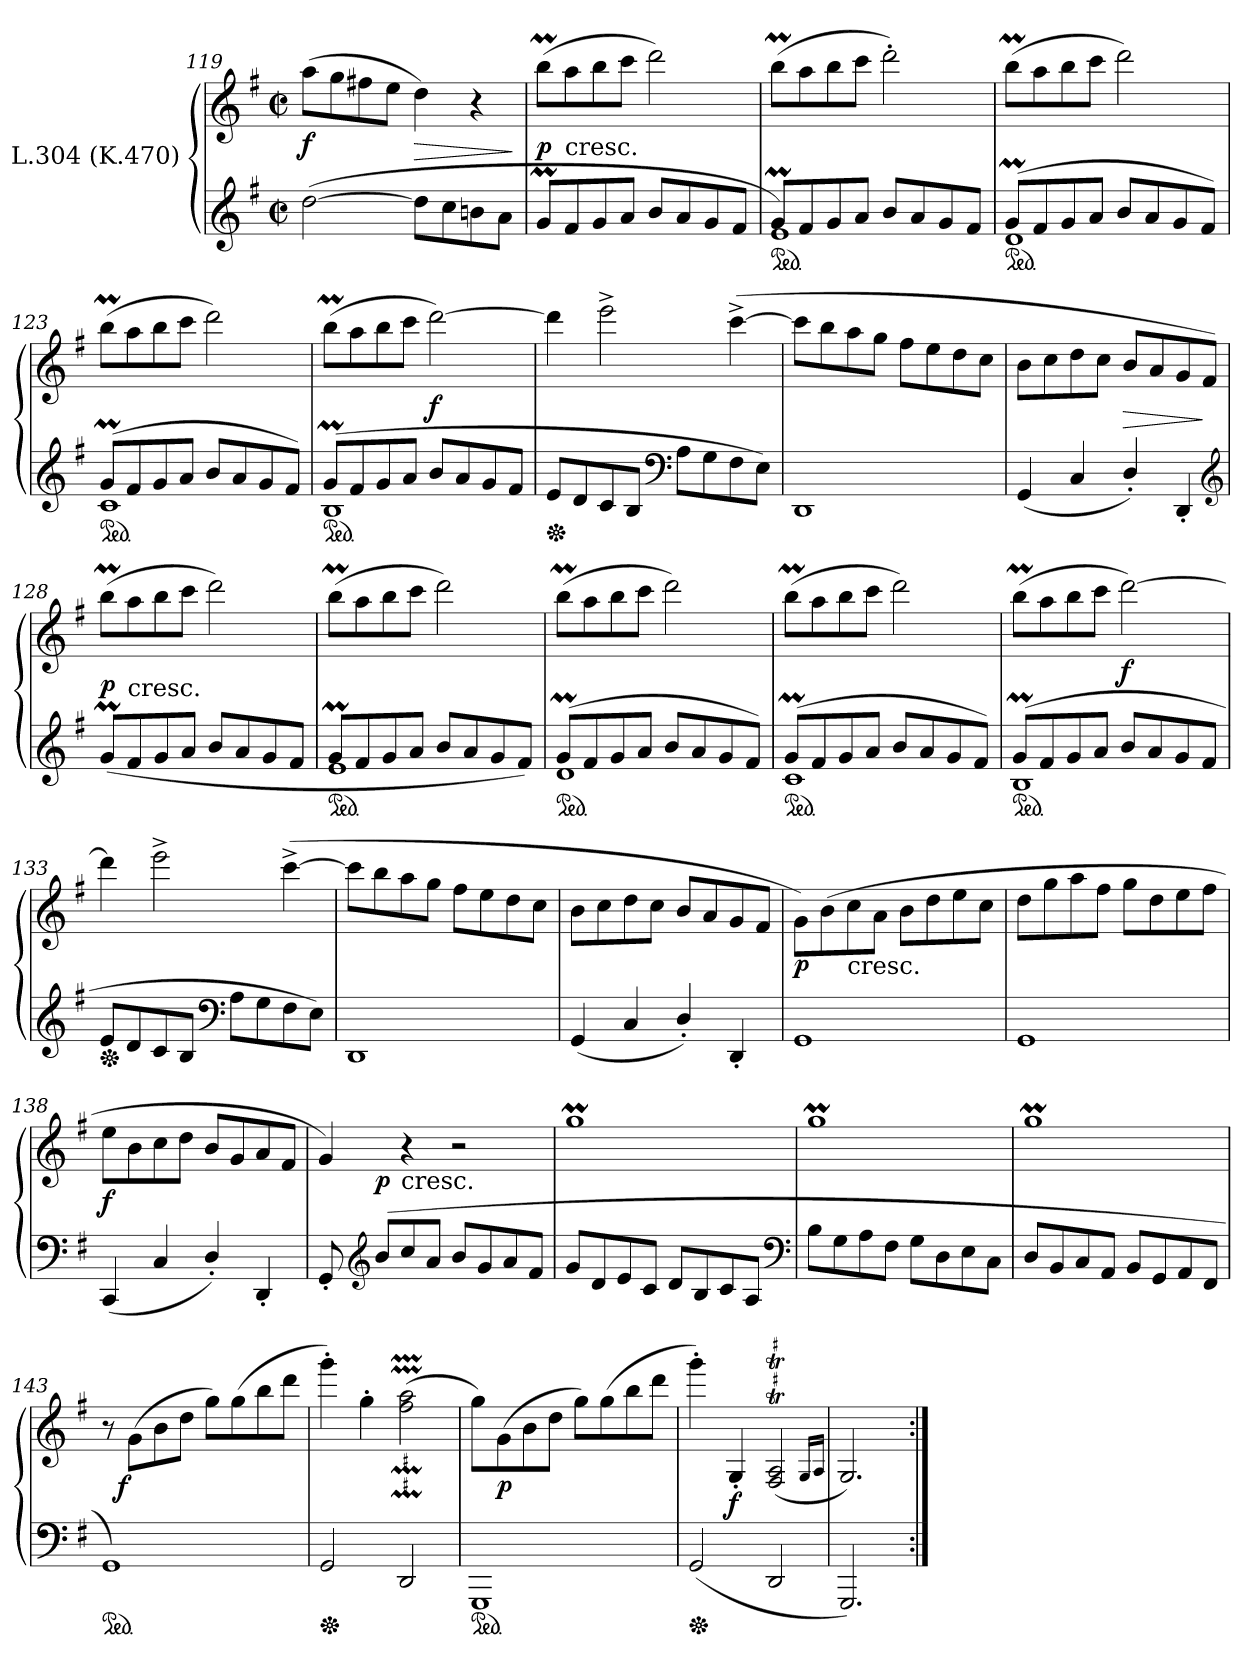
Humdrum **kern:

**kern	**kern	**dynam
*part1	*part1	*part1
*staff2	*staff1	*staff1/2
*I"L.304 (K.470)	*	*
*clefG2	*clefG2	*
*k[f#]	*k[f#]	*
*G:	*G:	*
*M2/2	*M2/2	*
*met(c|)	*met(c|)	*
=119	=119	=119
(<[2dd	(8aaL	f
.	8gg	.
.	8ff#X	.
.	8eeJ	.
8ddL]	4dd)	>
8cc	.	.
8bn	4r	.
8aJ	.	.
.	.	]
=120	=120	=120
8gML	(8bbmL	p
!	!LO:TX:c:t=cresc.	!
8f#	8aa	.
8g	8bb	.
8aJ	8cccJ	.
8bL	2ddd)	.
8a	.	.
8g	.	.
8f#J	.	.
=121	=121	=121
*^	*	*
*ped	*	*	*
8gML	1e)	(8bbmL	.
8f#	.	8aa	.
8g	.	8bb	.
8aJ	.	8cccJ	.
8bL	.	2ddd')	.
8a	.	.	.
8g	.	.	.
8f#J	.	.	.
!!LO:LB:g=z
=122	=122	=122	=122
*ped	*	*	*
(8gML	1d	(8bbmL	.
8f#	.	8aa	.
8g	.	8bb	.
8aJ	.	8cccJ	.
8bL	.	2ddd)	.
8a	.	.	.
8g	.	.	.
8f#J)	.	.	.
=123	=123	=123	=123
*ped	*	*	*
(8gML	1c	(8bbmL	.
8f#	.	8aa	.
8g	.	8bb	.
8aJ	.	8cccJ	.
8bL	.	2ddd)	.
8a	.	.	.
8g	.	.	.
8f#J)	.	.	.
=124	=124	=124	=124
*ped	*	*	*
(8gML	1B	(8bbmL	.
8f#	.	8aa	.
8g	.	8bb	.
8aJ	.	8cccJ	.
8bL	.	[2ddd)	f
8a	.	.	.
8g	.	.	.
8f#J	.	.	.
*v	*v	*	*
=125	=125	=125
*Xped	*	*
8eL	4ddd]	.
8d	.	.
8c	2eee^	.
8BJ	.	.
*clefF4	*	*
8AL	.	.
8G	.	.
8F#	([4ccc^	.
8EJ)	.	.
!!LO:LB:g=z
=126	=126	=126
1DD	8cccL]	.
.	8bb	.
.	8aa	.
.	8ggJ	.
.	8ff#L	.
.	8ee	.
.	8dd	.
.	8ccJ	.
=127	=127	=127
(4GG	8bL	.
.	8cc	.
4C	8dd	.
.	8ccJ	.
4D'/)	8bL	>
.	8a	.
4DD'	8g	.
.	8f#J)	]
*clefG2	*	*
=128	=128	=128
(8gML	(8bbmL	p
!	!LO:TX:c:t=cresc.	!
8f#	8aa	.
8g	8bb	.
8aJ	8cccJ	.
8bL	2ddd)	.
8a	.	.
8g	.	.
8f#J	.	.
=129	=129	=129
*^	*	*
*ped	*	*	*
(8gML	1e)	(8bbmL	.
8f#	.	8aa	.
8g	.	8bb	.
8aJ	.	8cccJ	.
8bL	.	2ddd)	.
8a	.	.	.
8g	.	.	.
8f#J)	.	.	.
!!LO:LB:g=z
=130	=130	=130	=130
*ped	*	*	*
(8gML	1d	(8bbmL	.
8f#	.	8aa	.
8g	.	8bb	.
8aJ	.	8cccJ	.
8bL	.	2ddd)	.
8a	.	.	.
8g	.	.	.
8f#J)	.	.	.
=131	=131	=131	=131
*ped	*	*	*
(8gML	1c	(8bbmL	.
8f#	.	8aa	.
8g	.	8bb	.
8aJ	.	8cccJ	.
8bL	.	2ddd)	.
8a	.	.	.
8g	.	.	.
8f#J)	.	.	.
=132	=132	=132	=132
*ped	*	*	*
(8gML	1B	(8bbmL	.
8f#	.	8aa	.
8g	.	8bb	.
8aJ	.	8cccJ	.
8bL	.	[2ddd)	f
8a	.	.	.
8g	.	.	.
8f#J	.	.	.
*v	*v	*	*
=133	=133	=133
*Xped	*	*
8eL	4ddd]	.
8d	.	.
8c	2eee^	.
8BJ	.	.
*clefF4	*	*
8AL	.	.
8G	.	.
8F#	([4ccc^	.
8EJ)	.	.
!!LO:LB:g=z
=134	=134	=134
1DD	8cccL]	.
.	8bb	.
.	8aa	.
.	8ggJ	.
.	8ff#L	.
.	8ee	.
.	8dd	.
.	8ccJ	.
=135	=135	=135
(4GG	8bL	.
.	8cc	.
4C	8dd	.
.	8ccJ	.
4D'/)	8bL	.
.	8a	.
4DD'	8g	.
.	8f#J	.
=136	=136	=136
1GG	8g\L)	p
.	(8b\	.
!	!LO:TX:c:t=cresc.	!
.	8cc\	.
.	8a\J	.
.	8bL	.
.	8dd	.
.	8ee	.
.	8ccJ	.
=137	=137	=137
1GG	8ddL	.
.	8gg	.
.	8aa	.
.	8ff#J	.
.	8ggL	.
.	8dd	.
.	8ee	.
.	8ff#J	.
!!LO:LB:g=z
=138	=138	=138
(4CC	8eeL	f
.	8b	.
4C	8cc	.
.	8ddJ	.
4D'/)	8bL	.
.	8g	.
4DD'	8a	.
.	8f#J	.
=139	=139	=139
*	*^	*
8GG'	4g)	8ryy	.
*clefG2	*	*	*
(<8b/L	.	2..ryy	p
!	!LO:TX:c:t=cresc.	!	!
8cc/	4r	.	.
8a/J	.	.	.
8bL	2r	.	.
8g	.	.	.
8a	.	.	.
8f#J	.	.	.
*	*v	*v	*
=140	=140	=140
8gL	1ggM	.
8d	.	.
8e	.	.
8cJ	.	.
8dL	.	.
8B	.	.
8c	.	.
8AJ	.	.
*clefF4	*	*
=141	=141	=141
8BL	1ggM	.
8G	.	.
8A	.	.
8F#J	.	.
8GL	.	.
8D	.	.
8E	.	.
8CJ	.	.
!!LO:LB:g=z
=142	=142	=142
8DL	1ggM	.
8BB	.	.
8C	.	.
8AAJ	.	.
8BBL	.	.
8GG	.	.
8AA	.	.
8FF#J	.	.
=143	=143	=143
*ped	*	*
1GG)	8r	.
!	!	!LO:DY:rj
.	(8gL	f
.	8b	.
.	8ddJ	.
.	8ggL)	.
.	(8gg	.
.	8bb	.
.	8dddJ	.
=144	=144	=144
*Xped	*	*
2GG	4ggg')	.
.	4gg'	.
2DD	(2ff#MM 2aaMM	.
=145	=145	=145
*ped	*	*
1GGG	8ggL)	.
.	(8g	p
.	8b	.
.	8ddJ	.
.	8ggL)	.
.	(8gg	.
.	8bb	.
.	8dddJ	.
=146	=146	=146
*Xped	*	*
(2GG	4ggg')	.
.	4G'	f
2DD	(2F#T 2AT	.
.	16qGLL	.
.	16qAJJ	.
=147	=147	=147
2.GGG)	2.G)	.
=:|!	=:|!	=:|!
*-	*-	*-
